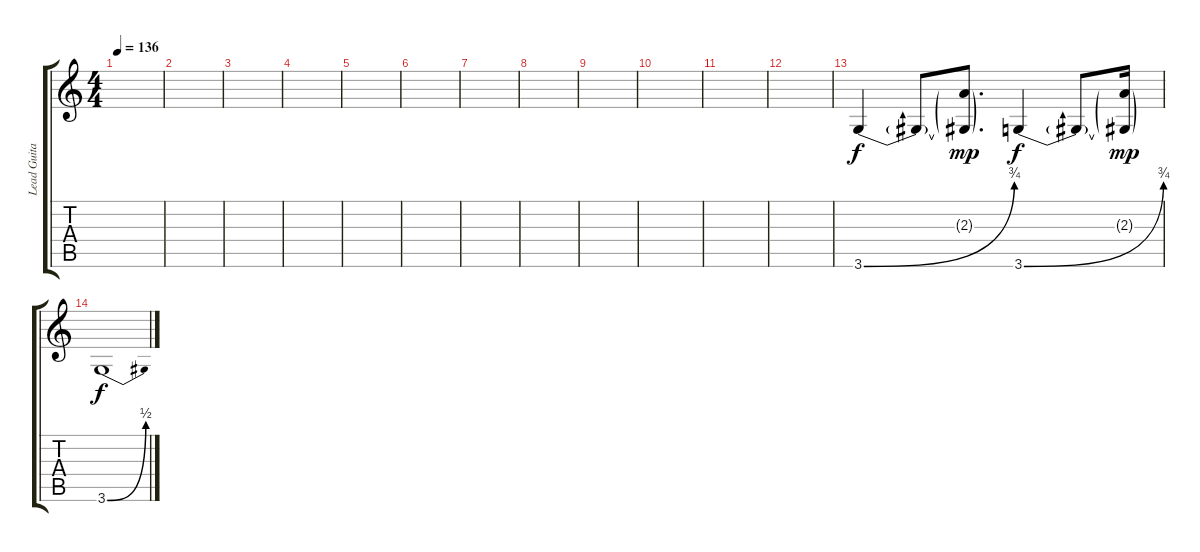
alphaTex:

\track ("Lead Guitar" "Lead Guita") {instrument distortionguitar}
\staff {score tabs}
\tuning (E4 B3 G3 D3 A2 E2) {hide}
\ts (4 4)
\tempo 136
\clef g2
\ks c
|
|
|
|
|
|
|
|
|
|
|
|
3.6{be (bend 0 0 60 3)}.4{volume 14} 3.6{t}.8 (2.3{g} 3.6{t}).8{d dy mp} 3.6{be (bend 0 0 60 3)}.4{dy f} 3.6{t}.8 (2.3{g} 3.6{t}).16{dy mp} |
3.6{be (bend 0 0 60 2)}.1{dy f}
